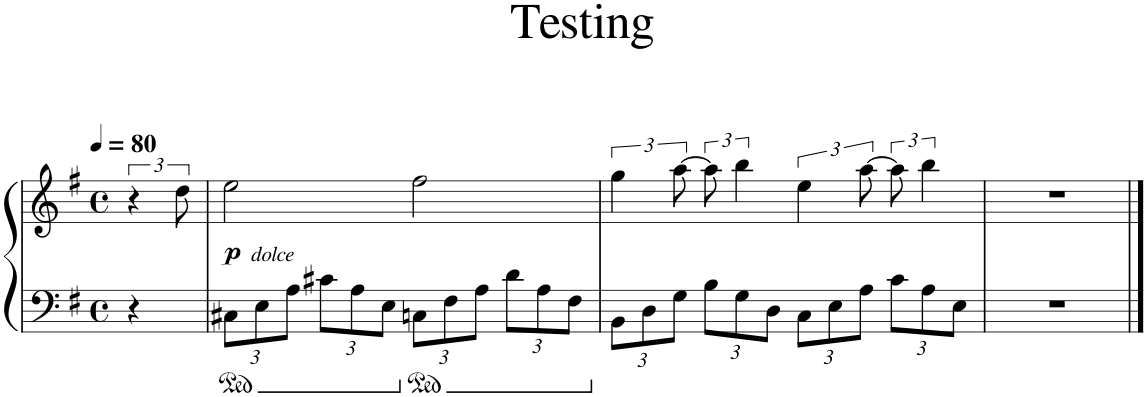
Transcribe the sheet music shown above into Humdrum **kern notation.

**kern	**kern	**dynam
*part1	*part1	*part1
*staff2	*staff1	*staff1/2
*I"Piano	*	*
*I'Pno.	*	*
*clefF4	*clefG2	*
*k[f#]	*k[f#]	*
*M4/4	*M4/4	*
*met(c)	*met(c)	*
*MM80	*MM80	*
=1	=1	=1
4r	6r	.
.	12dd\	.
=2	=2	=2
*Xbrackettup	*	*
!	!	!LO:DY:b
!	!	!LO:DY:n=1:b
12C#X\L	2ee\	p other-dynamics
12E\	.	.
12A\J	.	.
12c#X\L	.	.
12A\	.	.
12E\J	.	.
12Cn\L	2ff#\	.
12F#\	.	.
12A\J	.	.
12d\L	.	.
12A\	.	.
12F#\J	.	.
=3	=3	=3
12BB\L	6gg\	.
12D\	.	.
12G\J	[12aa\	.
12B\L	12aa\]	.
12G\	6bb\	.
12D\J	.	.
12C\L	6ee\	.
12E\	.	.
12A\J	[12aa\	.
12c\L	12aa\]	.
12A\	6bb\	.
12E\J	.	.
=4	=4	=4
1r	1r	.
==	==	==
*-	*-	*-
